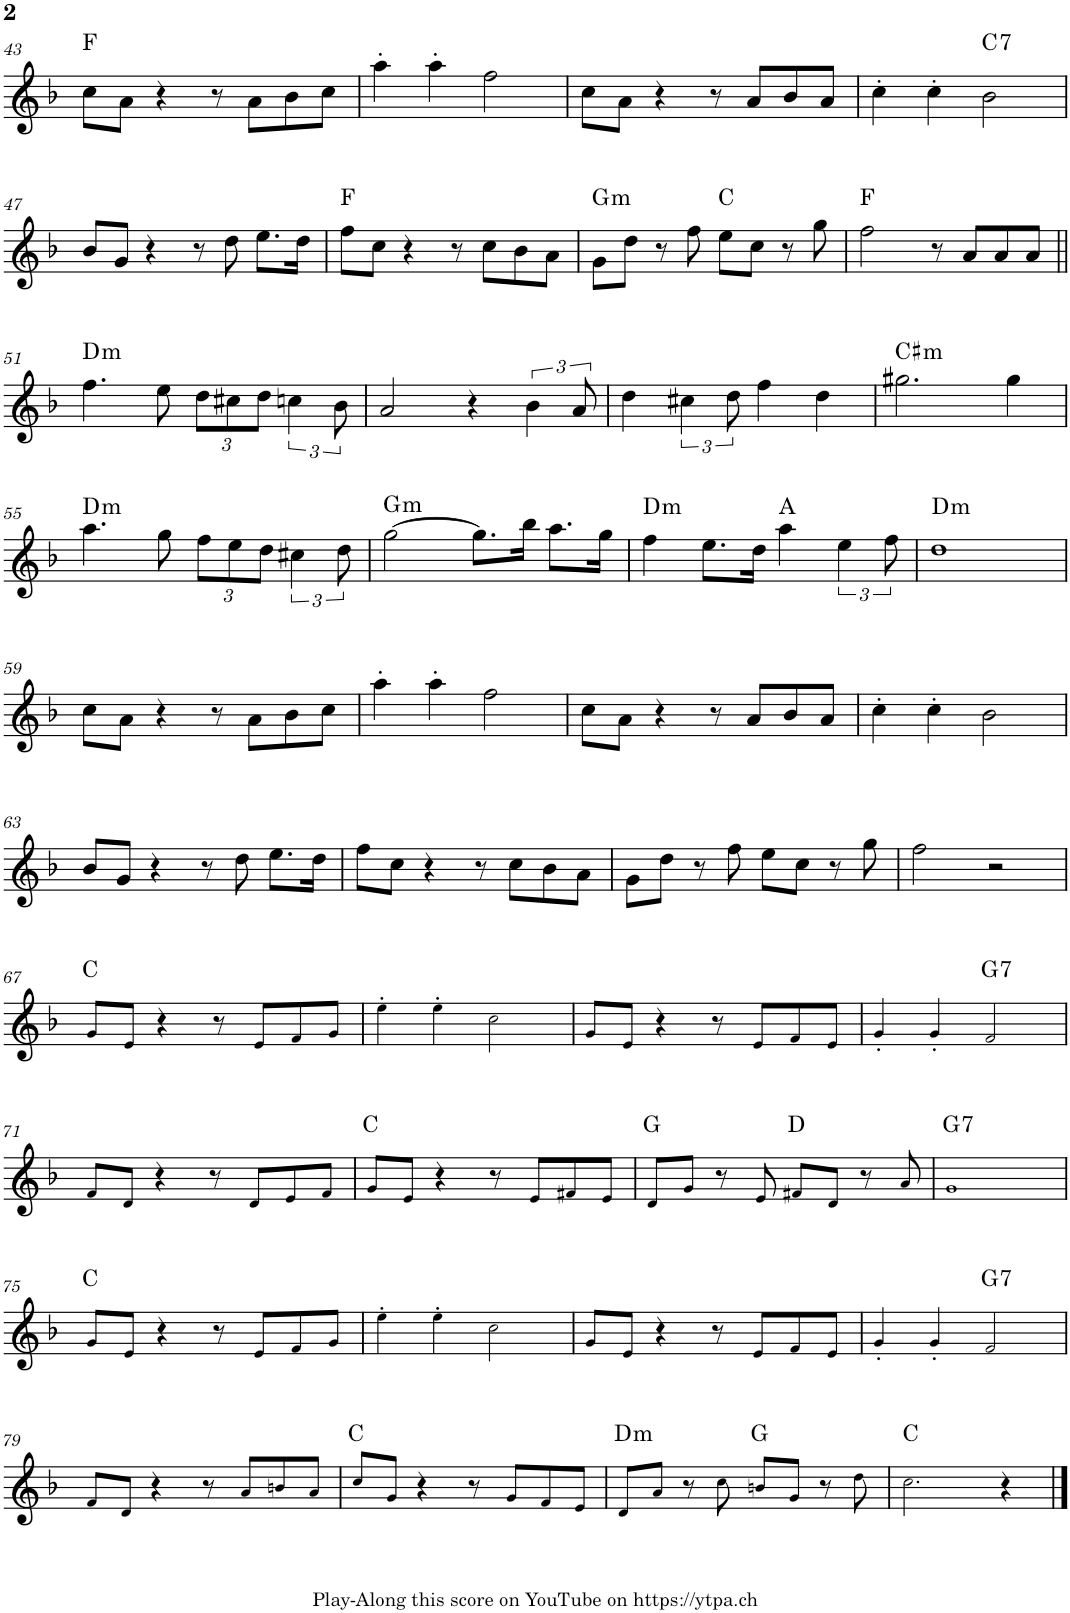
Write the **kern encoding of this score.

**kern	**harte
*part1	*part1
*staff1	*
*I"Piano	*
*I'Pno.	*
!!LO:PB:g=z
*clefG2	*
*k[b-]	*
*M4/4	*
=43	=43
8cc\L	F:maj
8a\J	.
4r	.
8r	.
8a\L	.
8b-\	.
8cc\J	.
=44	=44
4aa'\	.
4aa'\	.
2ff\	.
=45	=45
8cc\L	.
8a\J	.
4r	.
8r	.
8a/L	.
8b-/	.
8a/J	.
=46	=46
4cc'\	.
4cc'\	.
!	!LO:H:kt=7
2b-\	C:7
!!LO:LB:g=z
=47	=47
8b-/L	.
8g/J	.
4r	.
8r	.
8dd\	.
8.ee\L	.
16dd\Jk	.
=48	=48
8ff\L	F:maj
8cc\J	.
4r	.
8r	.
8cc\L	.
8b-\	.
8a\J	.
=49	=49
!	!LO:H:kt=m
8g\L	G:min
8dd\J	.
8r	.
8ff\	.
8ee\L	C:maj
8cc\J	.
8r	.
8gg\	.
=50	=50
2ff\	F:maj
8r	.
8a/L	.
8a/	.
8a/J	.
!!LO:LB:g=z
=51||	=51||
!	!LO:H:kt=m
4.ff\	D:min
8ee\	.
*Xbrackettup	*
12dd\L	.
12cc#X\	.
12dd\J	.
*brackettup	*
6ccn\	.
12b-\	.
=52	=52
2a/	.
4r	.
6b-\	.
12a/	.
=53	=53
4dd\	.
6cc#X\	.
12dd\	.
4ff\	.
4dd\	.
=54	=54
!	!LO:H:kt=m
2.gg#X\	C#:min
4gg#\	.
!!LO:LB:g=z
=55	=55
!	!LO:H:kt=m
4.aa\	D:min
8gg\	.
*Xbrackettup	*
12ff\L	.
12ee\	.
12dd\J	.
*brackettup	*
6cc#X\	.
12dd\	.
=56	=56
!	!LO:H:kt=m
[2gg\	G:min
8.gg\L]	.
16bb-\Jk	.
8.aa\L	.
16gg\Jk	.
=57	=57
!	!LO:H:kt=m
4ff\	D:min
8.ee\L	.
16dd\Jk	.
4aa\	A:maj
6ee\	.
12ff\	.
=58	=58
!	!LO:H:kt=m
1dd	D:min
!!LO:LB:g=z
=59	=59
8cc\L	.
8a\J	.
4r	.
8r	.
8a\L	.
8b-\	.
8cc\J	.
=60	=60
4aa'\	.
4aa'\	.
2ff\	.
=61	=61
8cc\L	.
8a\J	.
4r	.
8r	.
8a/L	.
8b-/	.
8a/J	.
=62	=62
4cc'\	.
4cc'\	.
2b-\	.
!!LO:LB:g=z
=63	=63
8b-/L	.
8g/J	.
4r	.
8r	.
8dd\	.
8.ee\L	.
16dd\Jk	.
=64	=64
8ff\L	.
8cc\J	.
4r	.
8r	.
8cc\L	.
8b-\	.
8a\J	.
=65	=65
8g\L	.
8dd\J	.
8r	.
8ff\	.
8ee\L	.
8cc\J	.
8r	.
8gg\	.
=66	=66
2ff\	.
2r	.
!!LO:LB:g=z
=67	=67
8g!/L	C:maj
8e!/J	.
4r	.
8r	.
8e!/L	.
8f!/	.
8g!/J	.
=68	=68
4ee'!\	.
4ee'!\	.
2cc!\	.
=69	=69
8g!/L	.
8e!/J	.
4r	.
8r	.
8e!/L	.
8f!/	.
8e!/J	.
=70	=70
4g'!/	.
4g'!/	.
!	!LO:H:kt=7
2f!/	G:7
!!LO:LB:g=z
=71	=71
8f!/L	.
8d!/J	.
4r	.
8r	.
8d!/L	.
8e!/	.
8f!/J	.
=72	=72
8g!/L	C:maj
8e!/J	.
4r	.
8r	.
8e!/L	.
8f#X!/	.
8e!/J	.
=73	=73
8d!/L	G:maj
8g!/J	.
8r	.
8e!/	.
8f#X!/L	D:maj
8d!/J	.
8r	.
8a!/	.
=74	=74
!	!LO:H:kt=7
1g!	G:7
!!LO:LB:g=z
=75	=75
8g!/L	C:maj
8e!/J	.
4r	.
8r	.
8e!/L	.
8f!/	.
8g!/J	.
=76	=76
4ee'!\	.
4ee'!\	.
2cc!\	.
=77	=77
8g!/L	.
8e!/J	.
4r	.
8r	.
8e!/L	.
8f!/	.
8e!/J	.
=78	=78
4g'!/	.
4g'!/	.
!	!LO:H:kt=7
2f!/	G:7
!!LO:LB:g=z
=79	=79
8f!/L	.
8d!/J	.
4r	.
8r	.
8a!/L	.
8bn!/	.
8a!/J	.
=80	=80
8cc!/L	C:maj
8g!/J	.
4r	.
8r	.
8g!/L	.
8f!/	.
8e!/J	.
=81	=81
!	!LO:H:kt=m
8d!/L	D:min
8a!/J	.
8r	.
8cc!\	.
8bn!/L	G:maj
8g!/J	.
8r	.
8dd!\	.
=82	=82
2.cc!\	C:maj
4r	.
==	==
*-	*-
